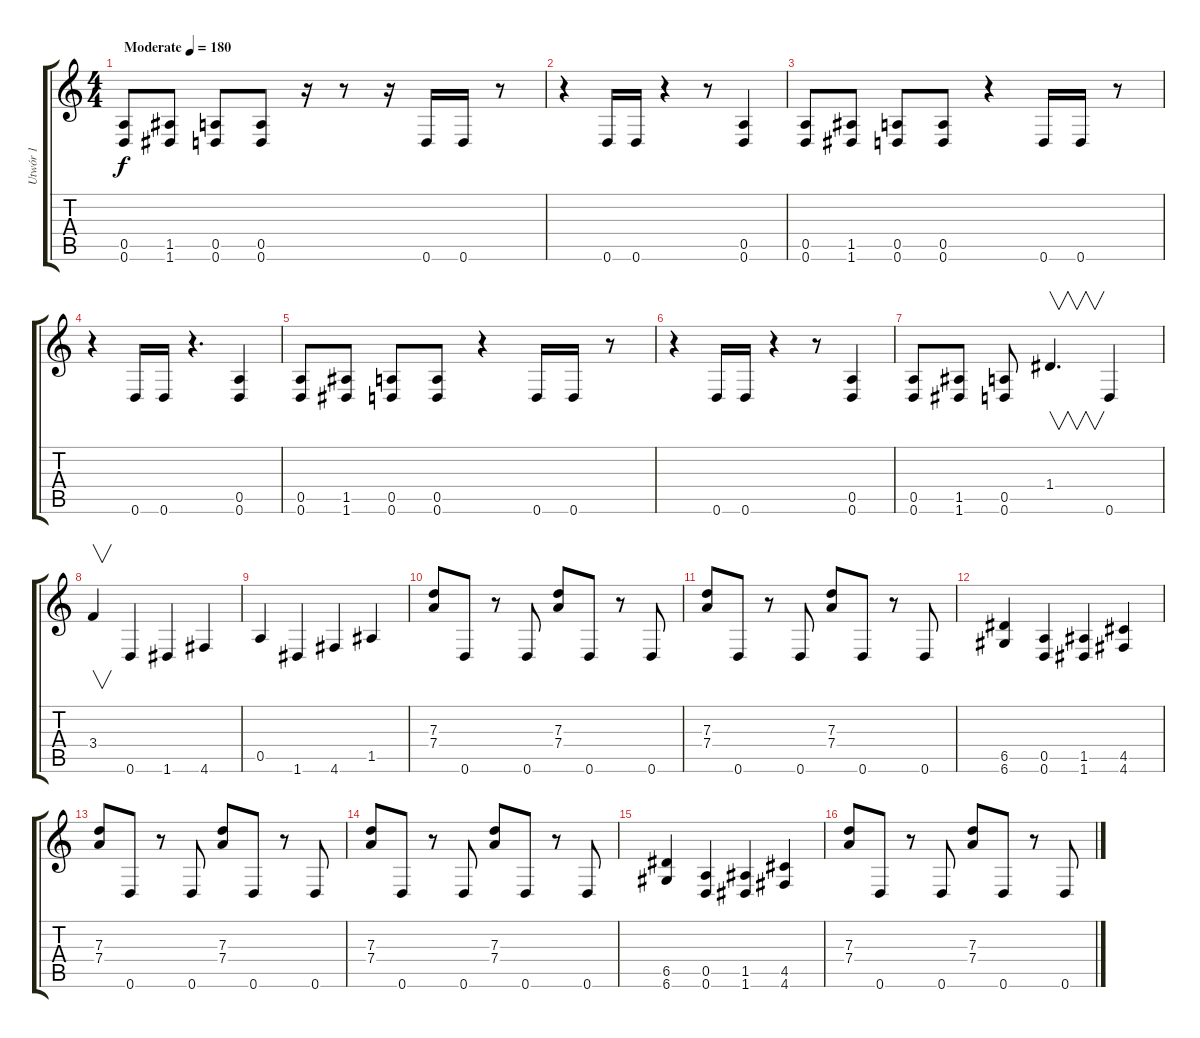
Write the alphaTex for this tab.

\track ("Utwór 1" "Utwór 1") {instrument distortionguitar}
\staff {score tabs}
\tuning (E4 B3 G3 D3 A2 D2) {hide}
\ts (4 4)
\tempo (180 "Moderate")
\clef g2
\ks c
(0.5 0.6).8{dy f instrument distortionguitar} (1.5 1.6).8 (0.5 0.6).8 (0.5 0.6).8 r.16 r.8 r.16 0.6.16 0.6.16 r.8 |
r.4 0.6.16 0.6.16 r.4 r.8 (0.5 0.6).4 |
(0.5 0.6).8 (1.5 1.6).8 (0.5 0.6).8 (0.5 0.6).8 r.4 0.6.16 0.6.16 r.8 |
r.4 0.6.16 0.6.16 r.4{d} (0.5 0.6).4 |
(0.5 0.6).8 (1.5 1.6).8 (0.5 0.6).8 (0.5 0.6).8 r.4 0.6.16 0.6.16 r.8 |
r.4 0.6.16 0.6.16 r.4 r.8 (0.5 0.6).4 |
(0.5 0.6).8 (1.5 1.6).8 (0.5 0.6).8 1.4.4{v d} 0.6.4 |
3.4.4{v} 0.6.4 1.6.4 4.6.4 |
0.5.4 1.6.4 4.6.4 1.5.4 |
(7.3 7.4).8 0.6.8 r.8 0.6.8 (7.3 7.4).8 0.6.8 r.8 0.6.8 |
(7.3 7.4).8 0.6.8 r.8 0.6.8 (7.3 7.4).8 0.6.8 r.8 0.6.8 |
(6.5 6.6).4 (0.5 0.6).4 (1.5 1.6).4 (4.5 4.6).4 |
(7.3 7.4).8 0.6.8 r.8 0.6.8 (7.3 7.4).8 0.6.8 r.8 0.6.8 |
(7.3 7.4).8 0.6.8 r.8 0.6.8 (7.3 7.4).8 0.6.8 r.8 0.6.8 |
(6.5 6.6).4 (0.5 0.6).4 (1.5 1.6).4 (4.5 4.6).4 |
(7.3 7.4).8 0.6.8 r.8 0.6.8 (7.3 7.4).8 0.6.8 r.8 0.6.8
